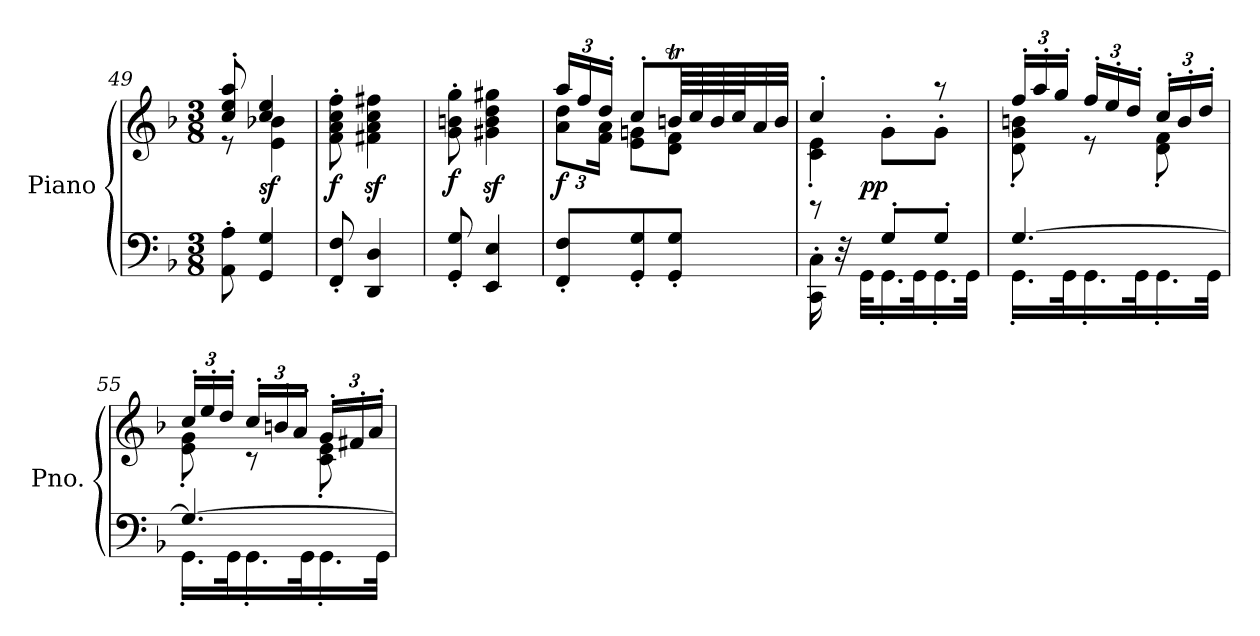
**kern	**kern	**dynam
*part1	*part1	*part1
*staff2	*staff1	*staff1/2
*I"Piano	*	*
*I'Pno.	*	*
*clefF4	*clefG2	*
*k[b-]	*k[b-]	*
*M3/8	*M3/8	*
=49	=49	=49
*	*^	*
8AA\' 8A\'	8cc/' 8ee/' 8aa/'	8r	.
!	!	!	!LO:DY:b
4GG/ 4G/	4cc/ 4ee/	4e\ 4b-X\	sf
=50	=50	=50	=50
!	!	!	!LO:DY:b
*	*v	*v	*
8FF/' 8F/'	8f\' 8a\' 8cc\' 8ff\'	f
4DD/ 4D/	4f#X\z< 4a\z< 4cc\z< 4ff#X\z<	.
=51	=51	=51
!	!	!LO:DY:b
8GG/' 8G/'	8g\' 8bn\' 8gg\'	f
4EE/ 4E/	4g#X\z< 4b\z< 4dd\z< 4gg#X\z<	.
=52	=52	=52
*	*Xbrackettup	*
*	*^	*
!	!	!	!LO:DY:b
8FF/' 8F/'L	24aa/LL	12a\ 12dd\L	f
.	24ff/	.	.
.	24dd'/JJ	24f\ 24a\Jk	.
8GG/' 8G/'	8cc'/L	8e\ 8gn\L	.
8GG/' 8G/'J	64bnt!/LLL	8d\ 8f\J	.
.	64cc!/	.	.
.	64b!/	.	.
.	64cc!/J	.	.
.	32a!/	.	.
.	32b!/JJJ	.	.
!!LO:LB:g=z
=53	=53	=53	=53
*^	*	*^	*
8rAyy	16CC\' 16C\'	4cc'/	4c\' 4e\'	8rGG	.
.	32r	.	.	.	.
!	!	!	!	!	!LO:DY:a=2
.	32GG\KLL	.	.	.	pp
8G'/L	16.GG'\	.	.	8g'\L	.
.	32GG\K	.	.	.	.
8G'/J	16.GG'\	8raa	8reyy	8g'\J	.
.	32GG\JJk	.	.	.	.
*	*	*	*v	*v	*
=54	=54	=54	=54	=54
[4.G/	16.GG'\LL	24ff'/LL	8d\' 8g\' 8bn\'	.
.	.	24aa'/	.	.
.	.	24gg'/JJ	.	.
.	32GG\K	.	.	.
.	16.GG'\	24ff'/LL	8r	.
.	.	24ee'/	.	.
.	.	24dd'/JJ	.	.
.	32GG\K	.	.	.
.	16.GG'\	24cc'/LL	8d\' 8f\'	.
.	.	24b'/	.	.
.	.	24dd'/JJ	.	.
.	32GG\JJk	.	.	.
=55	=55	=55	=55	=55
4.G/_	16.GG'\LL	24cc'/LL	8e\' 8g\'	.
.	.	24ee'/	.	.
.	.	24dd'/JJ	.	.
.	32GG\K	.	.	.
.	16.GG'\	24cc'/LL	8r	.
.	.	24bn'/	.	.
.	.	24a'/JJ	.	.
.	32GG\K	.	.	.
.	16.GG'\	24g'/LL	8c\' 8e\'	.
.	.	24f#X'/	.	.
.	.	24a'/JJ	.	.
.	32GG\JJk	.	.	.
*v	*v	*	*	*
*	*v	*v	*
=	=	=
*-	*-	*-
